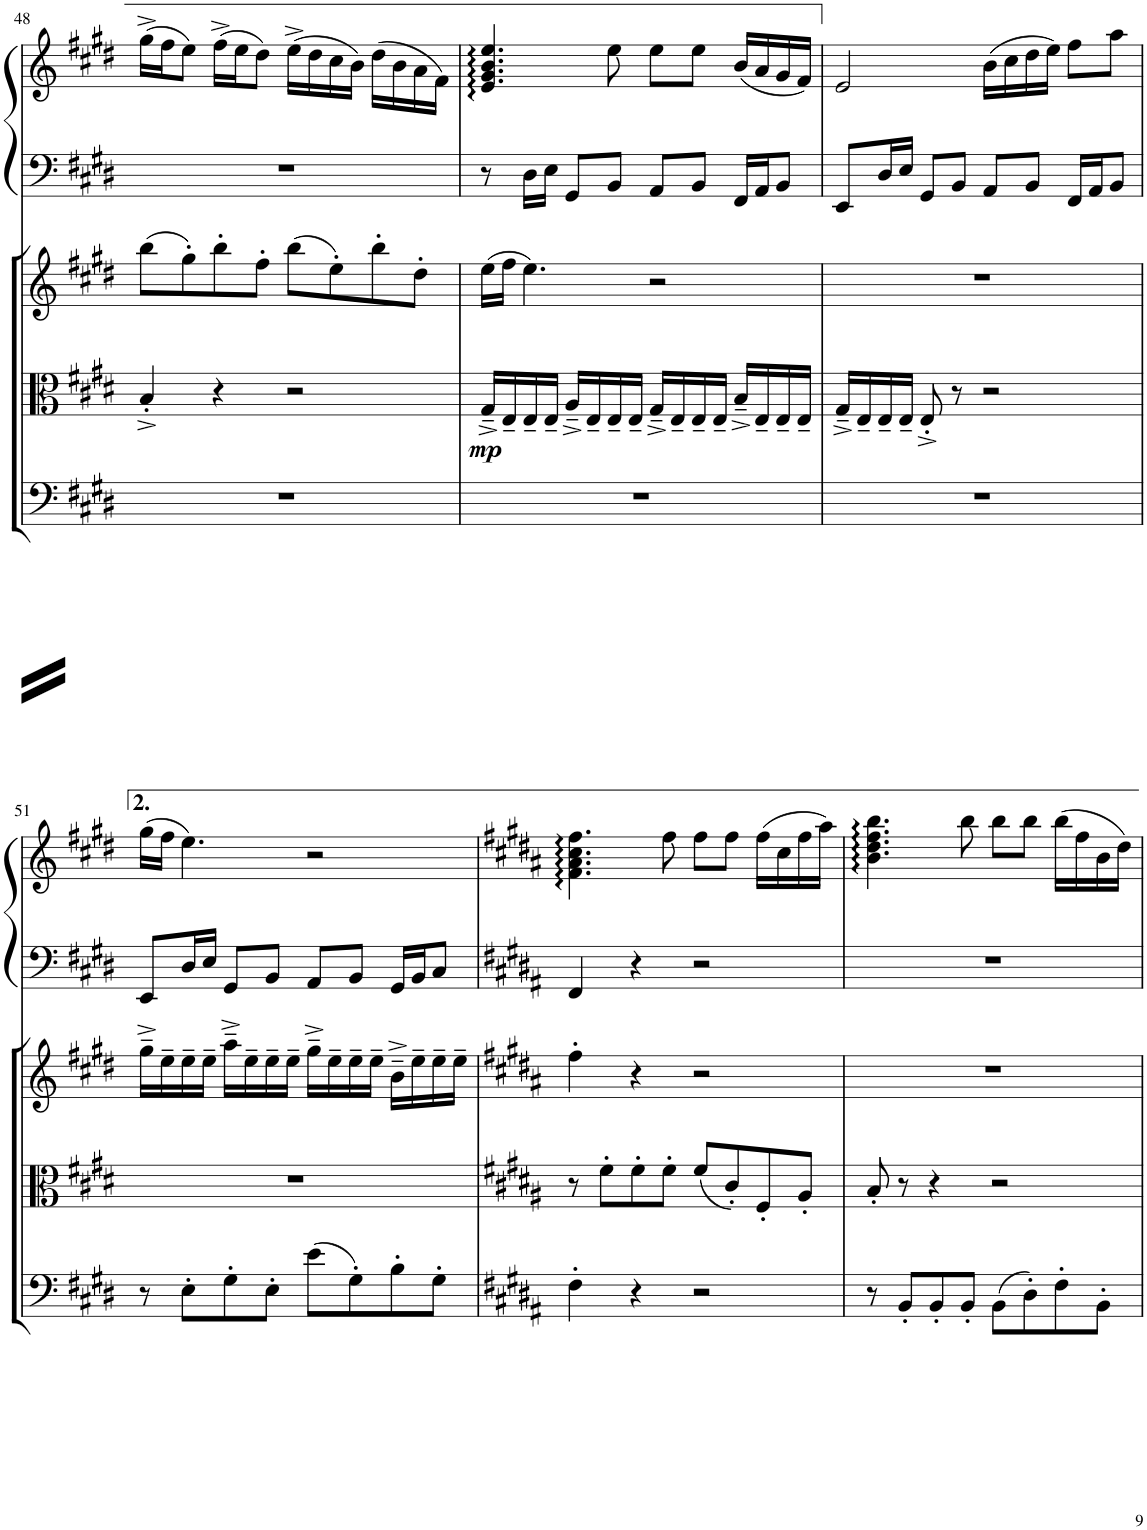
**kern	**kern	**dynam	**kern	**kern	**kern
*part4	*part3	*part3	*part2	*part1	*part1
*staff5	*staff4	*staff4	*staff3	*staff2	*staff1
*I"Violoncello	*I"Viola	*	*I"Housle	*I"Harfa	*
*I'Vc	*I'Vla	*	*	*	*
!!LO:PB:g=z
*clefF4	*clefC3	*	*clefG2	*clefF4	*clefG2
*k[f#c#g#d#]	*k[f#c#g#d#]	*	*k[f#c#g#d#]	*k[f#c#g#d#]	*k[f#c#g#d#]
*M4/4	*M4/4	*	*M4/4	*M4/4	*M4/4
=48	=48	=48	=48	=48	=48
1r	4B'^/	.	(8bb\L	1r	(16gg#^\LL
.	.	.	.	.	16ff#\J
.	.	.	8gg#'\)	.	8ee\J)
.	4r	.	8bb'\	.	(16ff#^\LL
.	.	.	.	.	16ee\J
.	.	.	8ff#'\J	.	8dd#\J)
.	2r	.	(8bb\L	.	(16ee^\LL
.	.	.	.	.	16dd#\
.	.	.	8ee'\)	.	16cc#\
.	.	.	.	.	16b\JJ)
.	.	.	8bb'\	.	(16dd#\LL
.	.	.	.	.	16b\
.	.	.	8dd#'\J	.	16a\
.	.	.	.	.	16f#\JJ)
=49	=49	=49	=49	=49	=49
!	!	!LO:DY:b	!	!	!
1r	16G#~^/LL	mp	(16ee\LL	8r	4.e/ 4.g#/ 4.b/ 4.ee/
.	16E~/	.	16ff#\JJ	.	.
.	16E~/	.	4.ee\)	16D#\LL	.
.	16E~/JJ	.	.	16E\JJ	.
.	16A~^/LL	.	.	8GG#/L	.
.	16E~/	.	.	.	.
.	16E~/	.	.	8BB/J	8ee\
.	16E~/JJ	.	.	.	.
.	16G#~^/LL	.	2r	8AA/L	8ee\L
.	16E~/	.	.	.	.
.	16E~/	.	.	8BB/J	8ee\J
.	16E~/JJ	.	.	.	.
.	16B~^/LL	.	.	16FF#/LL	(16b/LL
.	16E~/	.	.	16AA/J	16a/
.	16E~/	.	.	8BB/J	16g#/
.	16E~/JJ	.	.	.	16f#/JJ)
=50	=50	=50	=50	=50	=50
1r	16G#~^/LL	.	1r	8EE/L	2e/
.	16E~/	.	.	.	.
.	16E~/	.	.	16D#/L	.
.	16E~/JJ	.	.	16E/JJ	.
.	8E'^/	.	.	8GG#/L	.
.	8r	.	.	8BB/J	.
.	2r	.	.	8AA/L	(16b\LL
.	.	.	.	.	16cc#\
.	.	.	.	8BB/J	16dd#\
.	.	.	.	.	16ee\JJ)
.	.	.	.	16FF#/LL	8ff#\L
.	.	.	.	16AA/J	.
.	.	.	.	8BB/J	8aa\J
!!LO:LB:g=z
=51	=51	=51	=51	=51	=51
8r	1r	.	16gg#~^\LL	8EE/L	(16gg#\LL
.	.	.	16ee~\	.	16ff#\JJ
8E'\L	.	.	16ee~\	16D#/L	4.ee\)
.	.	.	16ee~\JJ	16E/JJ	.
8G#'\	.	.	16aa~^\LL	8GG#/L	.
.	.	.	16ee~\	.	.
8E'\J	.	.	16ee~\	8BB/J	.
.	.	.	16ee~\JJ	.	.
(8e\L	.	.	16gg#~^\LL	8AA/L	2r
.	.	.	16ee~\	.	.
8G#'\)	.	.	16ee~\	8BB/J	.
.	.	.	16ee~\JJ	.	.
8B'\	.	.	16b~^\LL	16GG#/LL	.
.	.	.	16ee~\	16BB/J	.
8G#'\J	.	.	16ee~\	8C#/J	.
.	.	.	16ee~\JJ	.	.
=52	=52	=52	=52	=52	=52
*k[f#c#g#d#a#]	*k[f#c#g#d#a#]	*	*k[f#c#g#d#a#]	*k[f#c#g#d#a#]	*k[f#c#g#d#a#]
4F#'\	8r	.	4ff#'\	4FF#/	4.f#\ 4.a#\ 4.cc#\ 4.ff#\
.	8f#'\L	.	.	.	.
4r	8f#'\	.	4r	4r	.
.	8f#'\J	.	.	.	8ff#\
2r	(8f#/L	.	2r	2r	8ff#\L
.	8c#'/)	.	.	.	8ff#\J
.	8F#'/	.	.	.	(16ff#\LL
.	.	.	.	.	16cc#\
.	8A#'/J	.	.	.	16ff#\
.	.	.	.	.	16aa#\JJ)
=53	=53	=53	=53	=53	=53
8r	8B'/	.	1r	1r	4.b\ 4.dd#\ 4.ff#\ 4.bb\
8BB'/L	8r	.	.	.	.
8BB'/	4r	.	.	.	.
8BB'/J	.	.	.	.	8bb\
(8BB\L	2r	.	.	.	8bb\L
8D#'\)	.	.	.	.	8bb\J
8F#'\	.	.	.	.	(16bb\LL
.	.	.	.	.	16ff#\
8BB'\J	.	.	.	.	16b\
.	.	.	.	.	16dd#\JJ)
=	=	=	=	=	=
*-	*-	*-	*-	*-	*-
